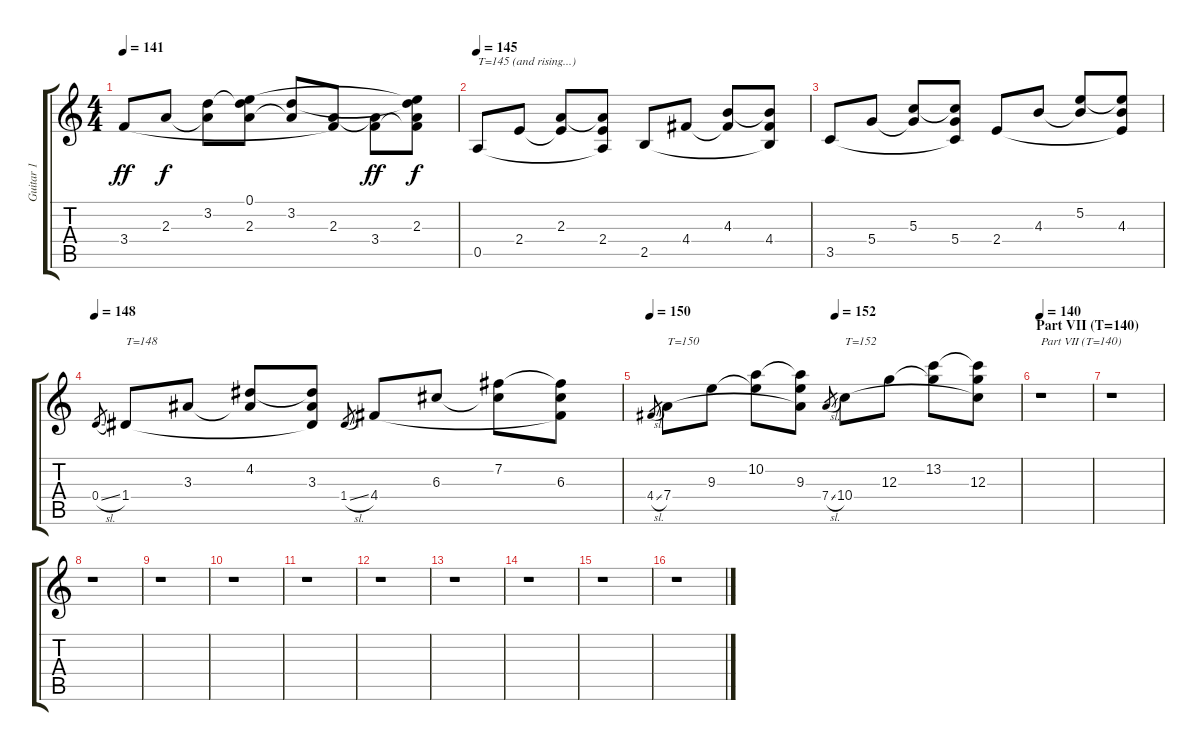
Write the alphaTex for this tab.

\track ("Guitar 1" "Guitar 1") {instrument acousticguitarsteel}
\staff {score tabs}
\tuning (E4 B3 G3 D3 A2 E2) {hide}
\ts (4 4)
\tempo 141
\clef g2
\ks c
3.4.8{dy ff} 2.3.8{dy f} (3.2 2.3{t}).8 (0.1 3.2{t} 2.3).8 (3.2 2.3{t}).8 (2.3 3.4{t}).8 (2.3{t} 3.4).8{dy ff} (0.1{t} 3.2{t} 2.3 3.4{t}).8{dy f} |
\tempo 145
0.5.8{txt "T=145 (and rising...)"} 2.4.8 (2.3 2.4{t}).8 (2.3{t} 2.4 0.5{t}).8 2.5.8 4.4.8 (4.3 4.4{t}).8 (4.3{t} 4.4 2.5{t}).8 |
3.5.8 5.4.8 (5.3 5.4{t}).8 (5.3{t} 5.4 3.5{t}).8 2.4.8 4.3.8 (5.2 4.3{t}).8 (5.2{t} 4.3 2.4{t}).8 |
\tempo 148
0.4{sl}.8{gr} 1.4.8{txt "T=148"} 3.3.8 (4.2 3.3{t}).8 (4.2{t} 3.3 1.4{t}).8 1.4{sl}.8{gr} 4.4.8 6.3.8 (7.2 6.3{t}).8 (7.2{t} 6.3 4.4{t}).8 |
\tempo 150
\tempo (152 0.5)
4.4{sl}.8{gr} 7.4.8{txt "T=150"} 9.3.8 (10.2 9.3{t}).8 (10.2{t} 9.3 7.4{t}).8 7.4{sl}.8{gr} 10.4.8{txt "T=152"} 12.3.8 (13.2 12.3{t}).8 (13.2{t} 12.3 10.4{t}).8 |
\section ("" "Part VII (T=140)")
\tempo 140
r.1{txt "Part VII (T=140)" volume 16 balance 8 instrument acousticguitarsteel} |
r.1 |
r.1 |
r.1 |
r.1 |
r.1 |
r.1 |
r.1 |
r.1 |
r.1 |
r.1
